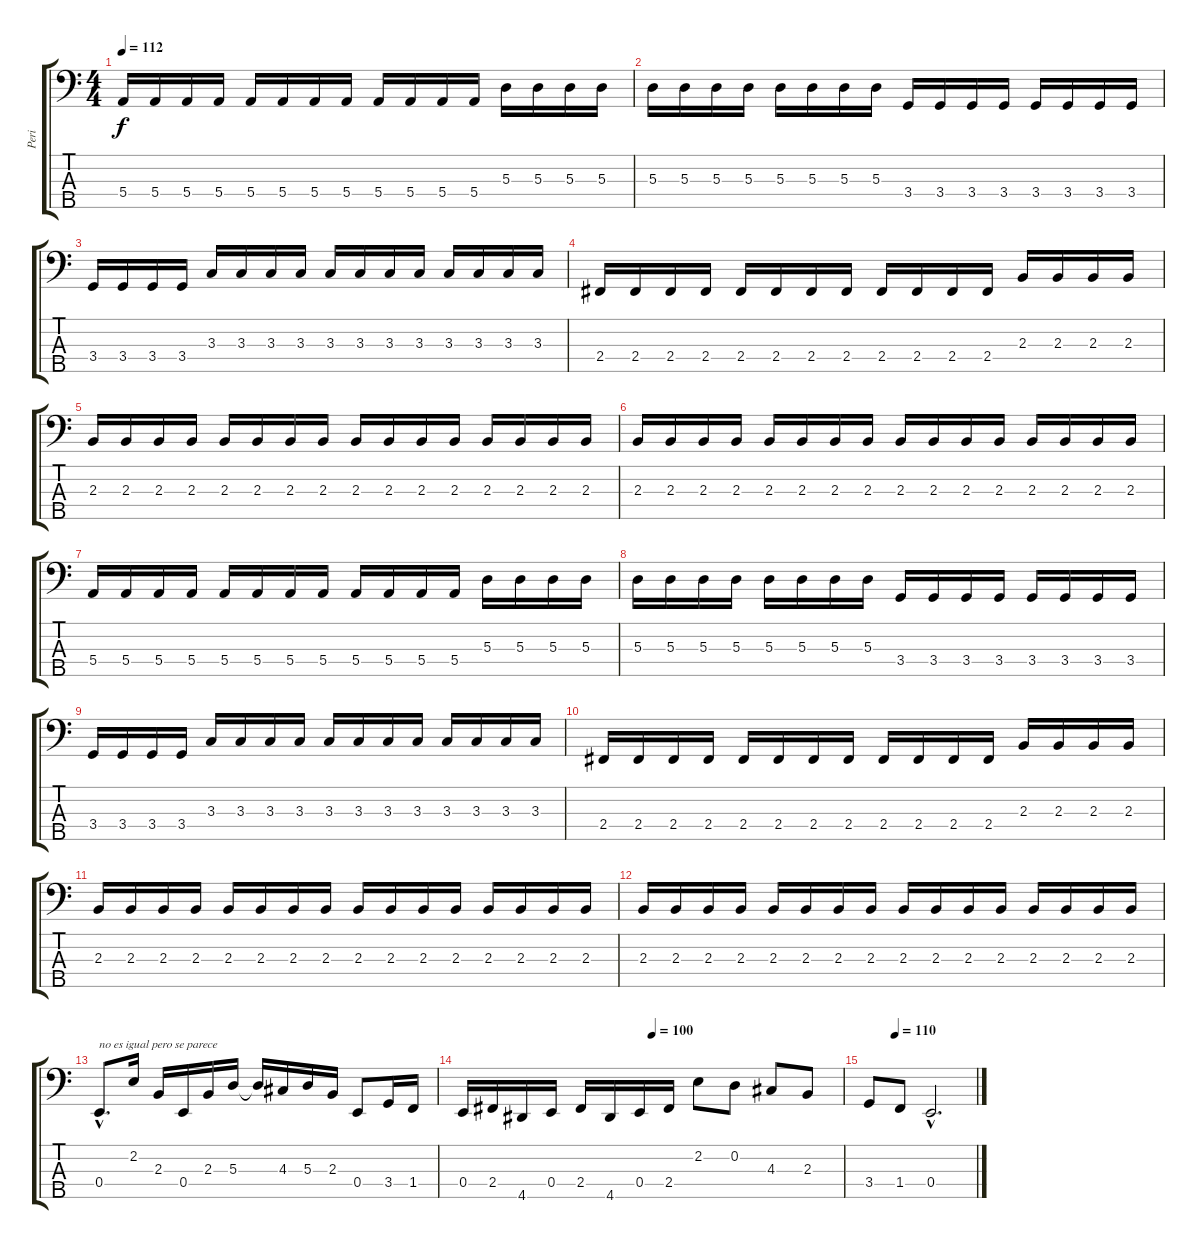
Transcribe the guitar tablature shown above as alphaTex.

\track ("Peri" "Peri") {instrument electricbassfinger}
\staff {score tabs}
\tuning (G2 D2 A1 E1 B0) {hide}
\ts (4 4)
\tempo 112
\clef f4
\ks c
5.4.16{dy f} 5.4.16 5.4.16 5.4.16 5.4.16 5.4.16 5.4.16 5.4.16 5.4.16 5.4.16 5.4.16 5.4.16 5.3.16 5.3.16 5.3.16 5.3.16 |
5.3.16 5.3.16 5.3.16 5.3.16 5.3.16 5.3.16 5.3.16 5.3.16 3.4.16 3.4.16 3.4.16 3.4.16 3.4.16 3.4.16 3.4.16 3.4.16 |
3.4.16 3.4.16 3.4.16 3.4.16 3.3.16 3.3.16 3.3.16 3.3.16 3.3.16 3.3.16 3.3.16 3.3.16 3.3.16 3.3.16 3.3.16 3.3.16 |
2.4.16 2.4.16 2.4.16 2.4.16 2.4.16 2.4.16 2.4.16 2.4.16 2.4.16 2.4.16 2.4.16 2.4.16 2.3.16 2.3.16 2.3.16 2.3.16 |
2.3.16 2.3.16 2.3.16 2.3.16 2.3.16 2.3.16 2.3.16 2.3.16 2.3.16 2.3.16 2.3.16 2.3.16 2.3.16 2.3.16 2.3.16 2.3.16 |
2.3.16 2.3.16 2.3.16 2.3.16 2.3.16 2.3.16 2.3.16 2.3.16 2.3.16 2.3.16 2.3.16 2.3.16 2.3.16 2.3.16 2.3.16 2.3.16 |
5.4.16 5.4.16 5.4.16 5.4.16 5.4.16 5.4.16 5.4.16 5.4.16 5.4.16 5.4.16 5.4.16 5.4.16 5.3.16 5.3.16 5.3.16 5.3.16 |
5.3.16 5.3.16 5.3.16 5.3.16 5.3.16 5.3.16 5.3.16 5.3.16 3.4.16 3.4.16 3.4.16 3.4.16 3.4.16 3.4.16 3.4.16 3.4.16 |
3.4.16 3.4.16 3.4.16 3.4.16 3.3.16 3.3.16 3.3.16 3.3.16 3.3.16 3.3.16 3.3.16 3.3.16 3.3.16 3.3.16 3.3.16 3.3.16 |
2.4.16 2.4.16 2.4.16 2.4.16 2.4.16 2.4.16 2.4.16 2.4.16 2.4.16 2.4.16 2.4.16 2.4.16 2.3.16 2.3.16 2.3.16 2.3.16 |
2.3.16 2.3.16 2.3.16 2.3.16 2.3.16 2.3.16 2.3.16 2.3.16 2.3.16 2.3.16 2.3.16 2.3.16 2.3.16 2.3.16 2.3.16 2.3.16 |
2.3.16 2.3.16 2.3.16 2.3.16 2.3.16 2.3.16 2.3.16 2.3.16 2.3.16 2.3.16 2.3.16 2.3.16 2.3.16 2.3.16 2.3.16 2.3.16 |
0.4{hac}.8{d txt "no es igual pero se parece"} 2.2.16{volume 16 instrument slapbass1} 2.3.16 0.4.16 2.3.16 5.3.16 5.3{t}.16 4.3.16 5.3.16 2.3.16 0.4.8 3.4.16 1.4.16 |
\tempo (100 0.5)
0.4.16 2.4.16 4.5.16 0.4.16 2.4.16 4.5.16 0.4.16 2.4.16 2.2.8 0.2.8 4.3.8 2.3.8 |
\tempo (110 0.25)
3.4.8 1.4.8 0.4{hac}.2{d instrument electricbassfinger}
